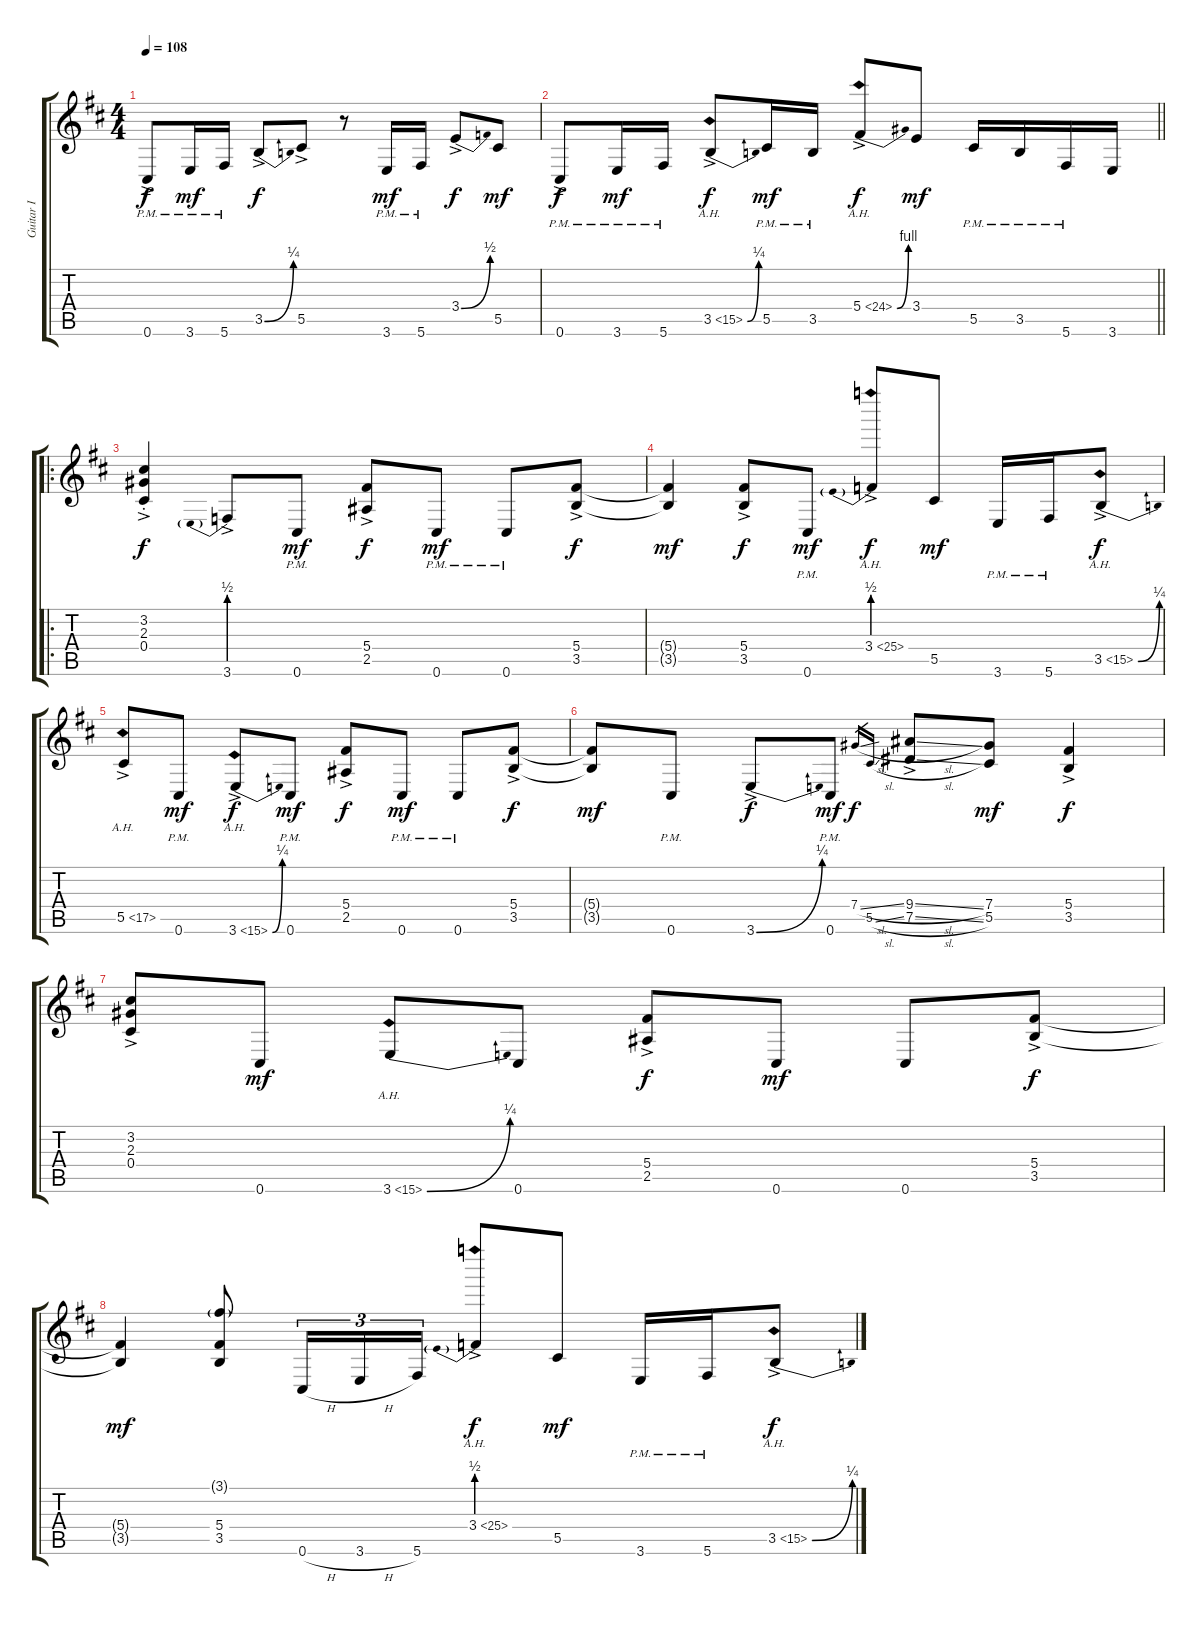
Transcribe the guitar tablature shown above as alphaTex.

\track ("Guitar I" "Guitar I") {instrument distortionguitar}
\staff {score tabs}
\tuning (Eb4 Bb3 Gb3 Db3 Ab2 Db2) {hide}
\ts (4 4)
\tempo 108
\clef g2
\ks d
0.6{ac pm}.8{dy f} 3.6{pm}.16{dy mf} 5.6{pm}.16 3.5{be (bend 0 0 60 1) ac}.8{dy f} 5.5{ac}.8 r.8 3.6{pm}.16{dy mf} 5.6{pm}.16 3.4{be (bend 0 0 60 2) ac}.8{dy f} 5.5.8{dy mf} |
\barLineRight lightlight
0.6{ac pm}.8{dy f} 3.6{pm}.16{dy mf} 5.6{pm}.16 3.5{be (bend 0 0 60 1) ah 12 ac}.8{dy f} 5.5{pm}.16{dy mf} 3.5{pm}.16 5.4{be (bend 0 0 60 4) ah 19 ac}.8{dy f} 3.4.8{dy mf} 5.5{pm}.16 3.5{pm}.16 5.6{pm}.16 3.6.16 |
\ro
(3.2{ac st} 2.3{ac st} 0.4{ac st}).4{dy f} 3.6{be (prebend 0 2 60 2) ac}.8 0.6{pm}.8{dy mf} (5.4{ac} 2.5{ac}).8{dy f} 0.6{pm}.8{dy mf} 0.6{pm}.8 (5.4{ac} 3.5{ac}).8{dy f} |
(5.4{t} 3.5{t}).4{dy mf} (5.4{ac} 3.5{ac}).8{dy f} 0.6{pm}.8{dy mf} 3.4{be (prebend 0 2 60 2) ah 22 ac}.8{dy f} 5.5.8{dy mf} 3.6{pm}.16 5.6{pm}.16 3.5{be (bend 0 0 60 1) ah 12 ac}.8{dy f} |
5.5{ah 12 ac}.8 0.6{pm}.8{dy mf} 3.6{be (bend 0 0 60 1) ah 12 ac}.8{dy f} 0.6{pm}.8{dy mf} (5.4{ac} 2.5{ac}).8{dy f} 0.6{pm}.8{dy mf} 0.6{pm}.8 (5.4{ac} 3.5{ac}).8{dy f} |
(5.4{t} 3.5{t}).8{dy mf} 0.6{pm}.8 3.6{be (bend 0 0 60 1) ac}.8{dy f} 0.6{pm}.8{dy mf} 7.4{sl}.16{gr dy f} 5.5{sl}.16{gr} (9.4{sl ac} 7.5{sl ac}).8 (7.4 5.5).8{dy mf} (5.4{ac} 3.5{ac}).4{dy f} |
(3.2{ac} 2.3{ac} 0.4{ac}).8 0.6.8{dy mf} 3.6{be (bend 0 0 60 1) ah 12}.8 0.6.8 (5.4{ac} 2.5{ac}).8{dy f} 0.6.8{dy mf} 0.6.8 (5.4{ac} 3.5{ac}).8{dy f} |
(5.4{t} 3.5{t}).4{dy mf} (3.1{g} 5.4 3.5).8 0.6{h}.16{tu (3 2)} 3.6{h}.16{tu (3 2)} 5.6.16{tu (3 2)} 3.4{be (prebend 0 2 60 2) ah 22 ac}.8{dy f} 5.5.8{dy mf} 3.6{pm}.16 5.6{pm}.16 3.5{be (bend 0 0 60 1) ah 12 ac}.8{dy f}
